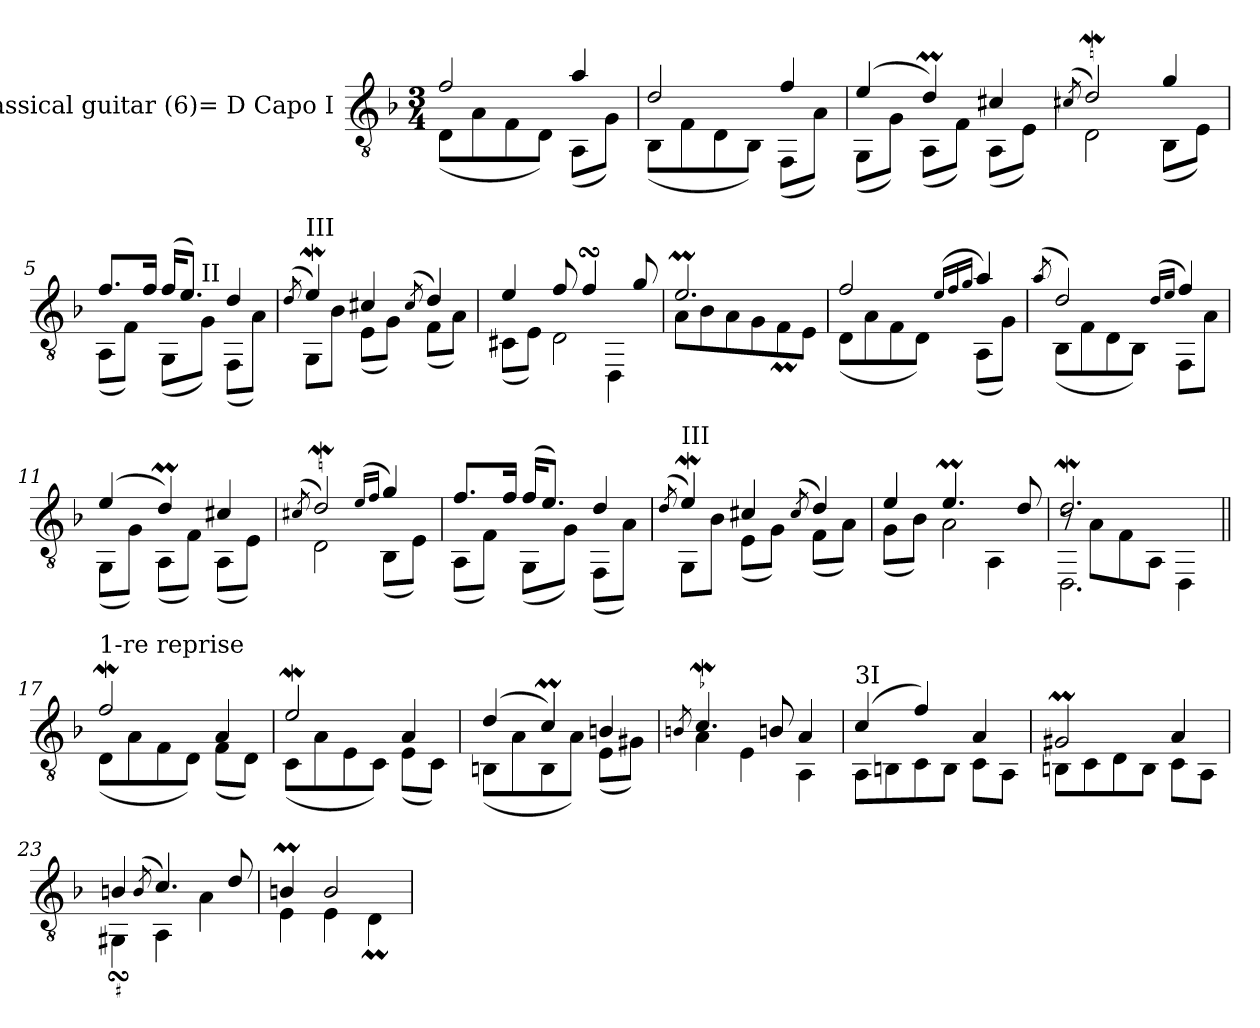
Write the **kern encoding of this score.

**kern
*part1
*staff1
*I"Classical guitar (6)= D Capo I
*I'Ac Gtr
*clefGv2
*k[b-]
*M3/4
*MM80
=1
*^
2f/	(<8D\L
.	8A\
.	8F\
.	8D\J)
4a/	(<8AA\L
.	8G\J)
=2	=2
2d/	(<8BB-\L
.	8F\
.	8D\
.	8BB-\J)
4f/	(<8FF\L
.	8A\J)
=3	=3
(>4e/	(<8GG\L
.	8G\J)
4dM/)	(<8AA\L
.	8F\J)
4c#X/	(<8AA\L
.	8E\J)
=4	=4
(<8qc#X/	.
2dW/)	2D\
4g/	(<8BB-\L
.	8E\J)
=5	=5
8.f/L	(<8AA\L
.	8F\J)
16f/Jk	.
(>16f/KL	(<8GG\L
8.e/J)	.
!	!LO:TX:a:t=II
.	8G\J)
4d/	(<8FF\L
.	8A\J)
!!LO:LB:g=z	!!
=6	=6
(<8qd/	.
!LO:TX:a:t=III	!
4eW/)	8GG\L
.	8B-\J
4c#X/	(<8E\L
.	8G\J)
(<8qc#/	.
4d/)	(<8F\L
.	8A\J)
=7	=7
*	*^
4e/	(<8C#X\L	2ryy
.	8E\J)	.
8f/	2D\	.
4fsSSs/	.	.
.	.	4DD\
8g/	.	.
*	*v	*v
=8	=8
2.em/	8A\L
.	8B-\
.	8A\
.	8G\
.	8FM\
.	8E\J
=9	=9
2f/	(<8D\L
.	8A\
.	8F\
.	8D\J)
(<16qe/LL	.
16qf/	.
16qg/JJ	.
4a/)	(<8AA\L
.	8G\J)
=10	=10
(<8qa/	.
2d/)	(<8BB-\L
.	8F\
.	8D\
.	8BB-\J)
(<16qd/LL	.
16qe/JJ	.
4f/)	8FF\L
.	8A\J
!!LO:LB:g=z	!!
=11	=11
(>4e/	(<8GG\L
.	8G\J)
4dM/)	(<8AA\L
.	8F\J)
4c#X/	(<8AA\L
.	8E\J)
=12	=12
(<8qc#X/	.
2dW/)	2D\
(<16qe/LL	.
16qf/JJ	.
4g/)	(<8BB-\L
.	8E\J)
=13	=13
8.f/L	(<8AA\L
.	8F\J)
16f/Jk	.
(>16f/KL	(<8GG\L
8.e/J)	.
.	8G\J)
4d/	(<8FF\L
.	8A\J)
=14	=14
(<8qd/	.
!LO:TX:a:t=III	!
4eW/)	8GG\L
.	8B-\J
4c#X/	(<8E\L
.	8G\J)
(<8qc#/	.
4d/)	(<8F\L
.	8A\J)
=15	=15
*	*^
4e/	(<8G\L	2ryy
.	8B-\J)	.
4.em/	2A\	.
.	.	4AA\
8d/	.	.
=16	=16	=16
2.dW/	2.DD\	8r
.	.	8A\L
.	.	8F\
.	.	8AA\J
.	.	4DD\
!!LO:LB:g=z	!!	!!
=17||	=17||	=17||
!LO:TX:a:t=1-re reprise	!	!
*	*v	*v
2fw/	(<8D\L
.	8A\
.	8F\
.	8D\J)
4A/	(<8F\L
.	8D\J)
=18	=18
2eW/	(<8C\L
.	8A\
.	8E\
.	8C\J)
4A/	(<8E\L
.	8C\J)
=19	=19
(>4d/	(<8BBn\L
.	8A\
4cM/)	8BB\
.	8A\J)
4Bn/	(<8E\L
.	8G#X\J)
=20	=20
8qBn/	.
4.cW/	4A\
.	4E\
8B/	.
4A/	4AA\
=21	=21
!LO:TX:a:t=3I	!
(>4c/	8AA\L
.	8BBn\
4f/)	8C\
.	8BB\J
4A/	8C\L
.	8AA\J
=22	=22
2G#Xm/	8BBn\L
.	8C\
.	8D\
.	8BB\J
4A/	8C\L
.	8AA\J
!!LO:LB:g=z	!!
=23	=23
4Bn/	4GG#XsSsS\
(<8qB/	.
4.c/)	4AA\
.	4A\
8d/	.
=24	=24
4Bnm/	4E\
2B/	4E\
.	4DM\
*v	*v
=
*-
